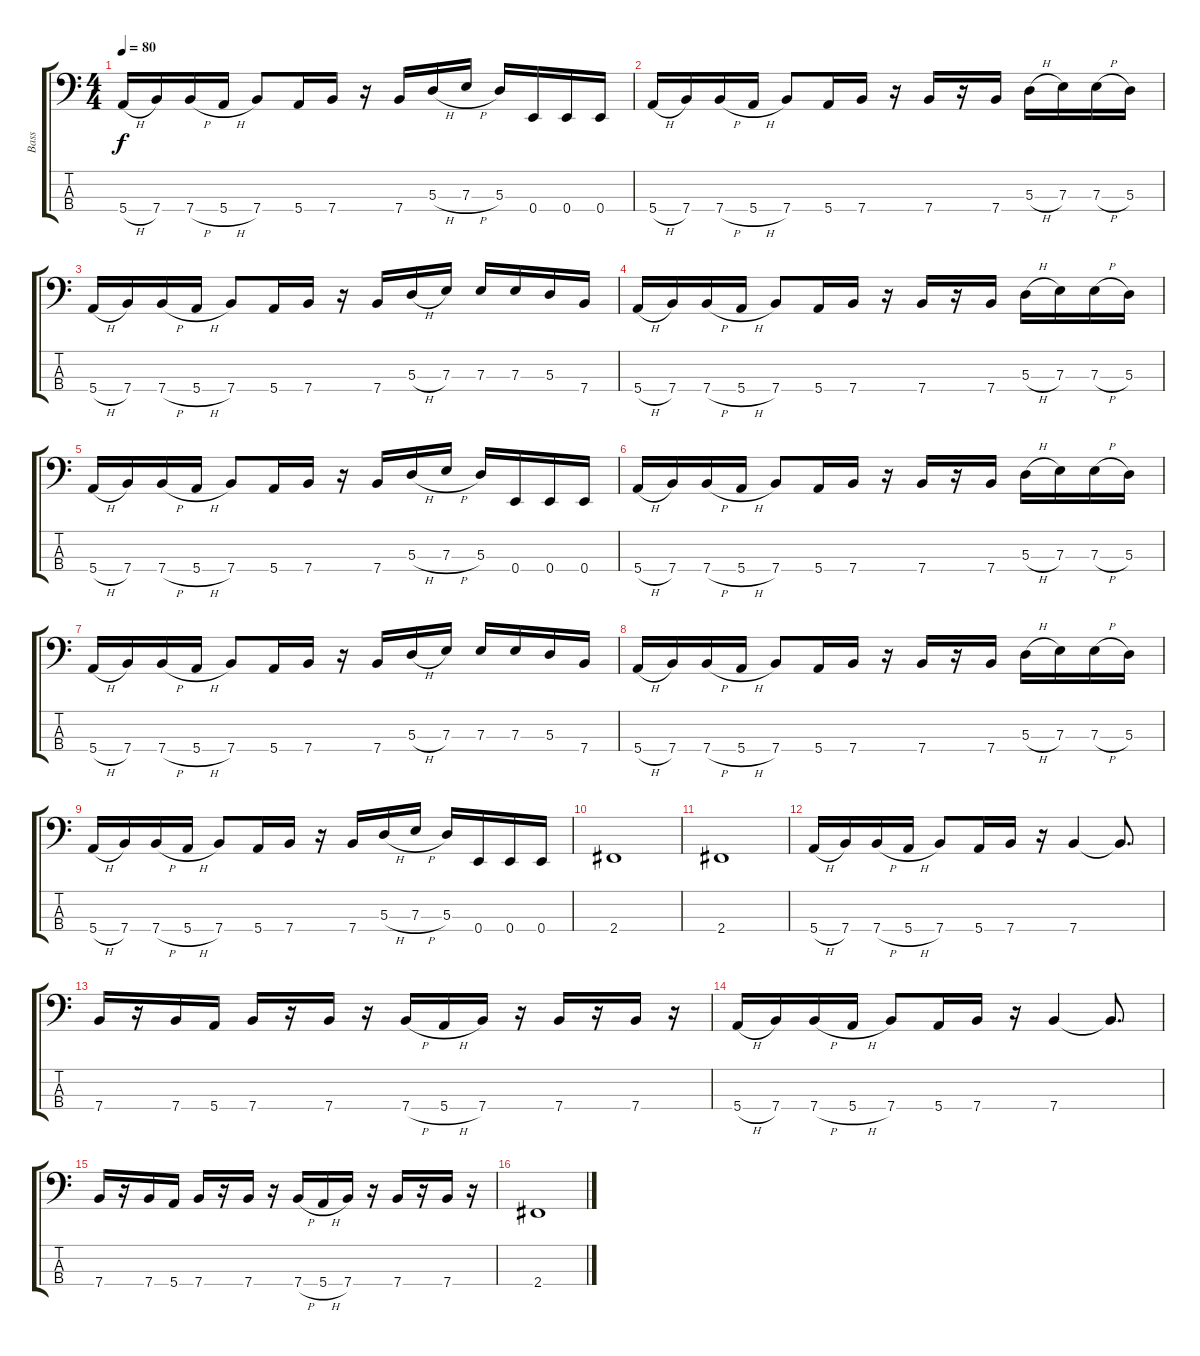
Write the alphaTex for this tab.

\track ("Bass" "Bass") {instrument electricbassfinger}
\staff {score tabs}
\tuning (G2 D2 A1 E1) {hide}
\ts (4 4)
\tempo 80
\clef f4
\ks c
5.4{h}.16{dy f} 7.4.16 7.4{h}.16 5.4{h}.16 7.4.8 5.4.16 7.4.16 r.16 7.4.16 5.3{h}.16 7.3{h}.16 5.3.16 0.4.16 0.4.16 0.4.16 |
5.4{h}.16 7.4.16 7.4{h}.16 5.4{h}.16 7.4.8 5.4.16 7.4.16 r.16 7.4.16 r.16 7.4.16 5.3{h}.16 7.3.16 7.3{h}.16 5.3.16 |
5.4{h}.16 7.4.16 7.4{h}.16 5.4{h}.16 7.4.8 5.4.16 7.4.16 r.16 7.4.16 5.3{h}.16 7.3.16 7.3.16 7.3.16 5.3.16 7.4.16 |
5.4{h}.16 7.4.16 7.4{h}.16 5.4{h}.16 7.4.8 5.4.16 7.4.16 r.16 7.4.16 r.16 7.4.16 5.3{h}.16 7.3.16 7.3{h}.16 5.3.16 |
5.4{h}.16 7.4.16 7.4{h}.16 5.4{h}.16 7.4.8 5.4.16 7.4.16 r.16 7.4.16 5.3{h}.16 7.3{h}.16 5.3.16 0.4.16 0.4.16 0.4.16 |
5.4{h}.16 7.4.16 7.4{h}.16 5.4{h}.16 7.4.8 5.4.16 7.4.16 r.16 7.4.16 r.16 7.4.16 5.3{h}.16 7.3.16 7.3{h}.16 5.3.16 |
5.4{h}.16 7.4.16 7.4{h}.16 5.4{h}.16 7.4.8 5.4.16 7.4.16 r.16 7.4.16 5.3{h}.16 7.3.16 7.3.16 7.3.16 5.3.16 7.4.16 |
5.4{h}.16 7.4.16 7.4{h}.16 5.4{h}.16 7.4.8 5.4.16 7.4.16 r.16 7.4.16 r.16 7.4.16 5.3{h}.16 7.3.16 7.3{h}.16 5.3.16 |
5.4{h}.16 7.4.16 7.4{h}.16 5.4{h}.16 7.4.8 5.4.16 7.4.16 r.16 7.4.16 5.3{h}.16 7.3{h}.16 5.3.16 0.4.16 0.4.16 0.4.16 |
2.4.1 |
2.4.1 |
5.4{h}.16 7.4.16 7.4{h}.16 5.4{h}.16 7.4.8 5.4.16 7.4.16 r.16 7.4.4 7.4{t}.8{d} |
7.4.16 r.16 7.4.16 5.4.16 7.4.16 r.16 7.4.16 r.16 7.4{h}.16 5.4{h}.16 7.4.16 r.16 7.4.16 r.16 7.4.16 r.16 |
5.4{h}.16 7.4.16 7.4{h}.16 5.4{h}.16 7.4.8 5.4.16 7.4.16 r.16 7.4.4 7.4{t}.8{d} |
7.4.16 r.16 7.4.16 5.4.16 7.4.16 r.16 7.4.16 r.16 7.4{h}.16 5.4{h}.16 7.4.16 r.16 7.4.16 r.16 7.4.16 r.16 |
2.4.1
